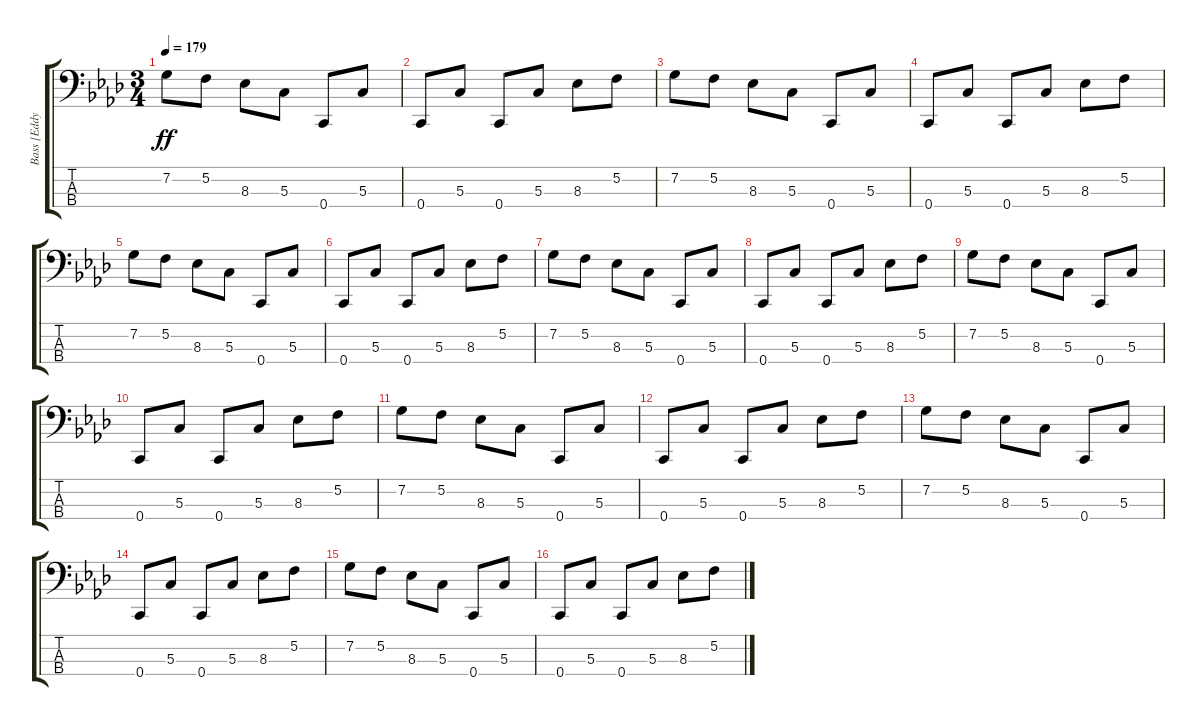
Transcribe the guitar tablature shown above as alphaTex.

\track ("Bass [Eddy]" "Bass [Eddy") {instrument electricbasspick}
\staff {score tabs}
\tuning (F2 C2 G1 C1) {hide}
\ts (3 4)
\tempo 179
\clef f4
\ks ab
7.2.8{dy ff} 5.2.8 8.3.8 5.3.8 0.4.8 5.3.8 |
0.4.8 5.3.8 0.4.8 5.3.8 8.3.8 5.2.8 |
7.2.8 5.2.8 8.3.8 5.3.8 0.4.8 5.3.8 |
0.4.8 5.3.8 0.4.8 5.3.8 8.3.8 5.2.8 |
7.2.8 5.2.8 8.3.8 5.3.8 0.4.8 5.3.8 |
0.4.8 5.3.8 0.4.8 5.3.8 8.3.8 5.2.8 |
7.2.8 5.2.8 8.3.8 5.3.8 0.4.8 5.3.8 |
0.4.8 5.3.8 0.4.8 5.3.8 8.3.8 5.2.8 |
7.2.8 5.2.8 8.3.8 5.3.8 0.4.8 5.3.8 |
0.4.8 5.3.8 0.4.8 5.3.8 8.3.8 5.2.8 |
7.2.8 5.2.8 8.3.8 5.3.8 0.4.8 5.3.8 |
0.4.8 5.3.8 0.4.8 5.3.8 8.3.8 5.2.8 |
7.2.8 5.2.8 8.3.8 5.3.8 0.4.8 5.3.8 |
0.4.8 5.3.8 0.4.8 5.3.8 8.3.8 5.2.8 |
7.2.8 5.2.8 8.3.8 5.3.8 0.4.8 5.3.8 |
0.4.8 5.3.8 0.4.8 5.3.8 8.3.8 5.2.8
